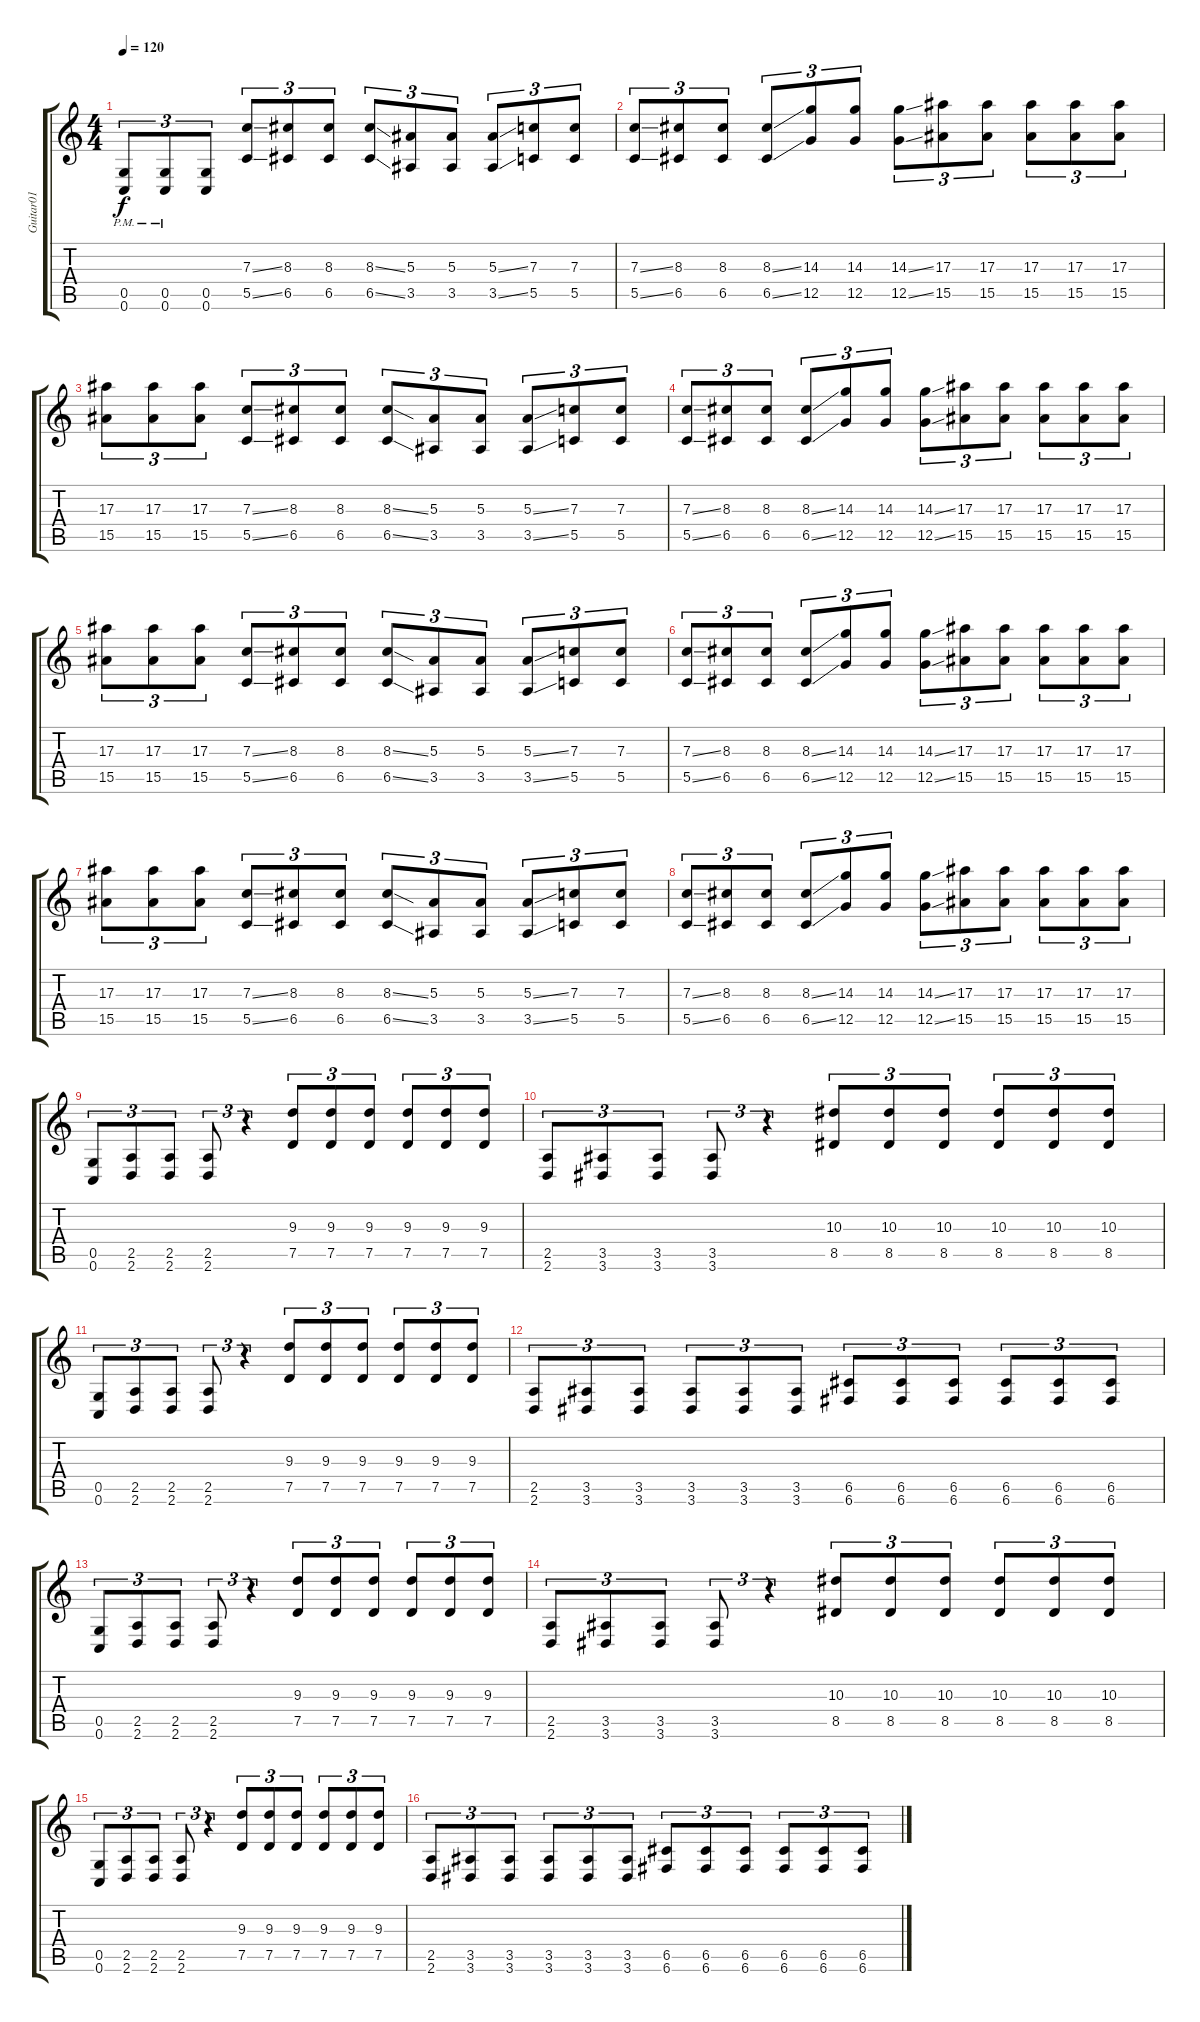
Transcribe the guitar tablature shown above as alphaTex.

\track ("Guitar01" "Guitar01") {instrument overdrivenguitar}
\staff {score tabs}
\tuning (D4 A3 F3 C3 G2 C2) {hide}
\ts (4 4)
\tempo 120
\clef g2
\ks c
(0.5{pm} 0.6{pm}).8{tu (3 2) dy f} (0.5{pm} 0.6{pm}).8{tu (3 2)} (0.5 0.6).8{tu (3 2)} (7.3{ss} 5.5{ss}).8{tu (3 2)} (8.3 6.5).8{tu (3 2)} (8.3 6.5).8{tu (3 2)} (8.3{ss} 6.5{ss}).8{tu (3 2)} (5.3 3.5).8{tu (3 2)} (5.3 3.5).8{tu (3 2)} (5.3{ss} 3.5{ss}).8{tu (3 2)} (7.3 5.5).8{tu (3 2)} (7.3 5.5).8{tu (3 2)} |
(7.3{ss} 5.5{ss}).8{tu (3 2)} (8.3 6.5).8{tu (3 2)} (8.3 6.5).8{tu (3 2)} (8.3{ss} 6.5{ss}).8{tu (3 2)} (14.3 12.5).8{tu (3 2)} (14.3 12.5).8{tu (3 2)} (14.3{ss} 12.5{ss}).8{tu (3 2)} (17.3 15.5).8{tu (3 2)} (17.3 15.5).8{tu (3 2)} (17.3 15.5).8{tu (3 2)} (17.3 15.5).8{tu (3 2)} (17.3 15.5).8{tu (3 2)} |
(17.3 15.5).8{tu (3 2)} (17.3 15.5).8{tu (3 2)} (17.3 15.5).8{tu (3 2)} (7.3{ss} 5.5{ss}).8{tu (3 2)} (8.3 6.5).8{tu (3 2)} (8.3 6.5).8{tu (3 2)} (8.3{ss} 6.5{ss}).8{tu (3 2)} (5.3 3.5).8{tu (3 2)} (5.3 3.5).8{tu (3 2)} (5.3{ss} 3.5{ss}).8{tu (3 2)} (7.3 5.5).8{tu (3 2)} (7.3 5.5).8{tu (3 2)} |
(7.3{ss} 5.5{ss}).8{tu (3 2)} (8.3 6.5).8{tu (3 2)} (8.3 6.5).8{tu (3 2)} (8.3{ss} 6.5{ss}).8{tu (3 2)} (14.3 12.5).8{tu (3 2)} (14.3 12.5).8{tu (3 2)} (14.3{ss} 12.5{ss}).8{tu (3 2)} (17.3 15.5).8{tu (3 2)} (17.3 15.5).8{tu (3 2)} (17.3 15.5).8{tu (3 2)} (17.3 15.5).8{tu (3 2)} (17.3 15.5).8{tu (3 2)} |
(17.3 15.5).8{tu (3 2)} (17.3 15.5).8{tu (3 2)} (17.3 15.5).8{tu (3 2)} (7.3{ss} 5.5{ss}).8{tu (3 2)} (8.3 6.5).8{tu (3 2)} (8.3 6.5).8{tu (3 2)} (8.3{ss} 6.5{ss}).8{tu (3 2)} (5.3 3.5).8{tu (3 2)} (5.3 3.5).8{tu (3 2)} (5.3{ss} 3.5{ss}).8{tu (3 2)} (7.3 5.5).8{tu (3 2)} (7.3 5.5).8{tu (3 2)} |
(7.3{ss} 5.5{ss}).8{tu (3 2)} (8.3 6.5).8{tu (3 2)} (8.3 6.5).8{tu (3 2)} (8.3{ss} 6.5{ss}).8{tu (3 2)} (14.3 12.5).8{tu (3 2)} (14.3 12.5).8{tu (3 2)} (14.3{ss} 12.5{ss}).8{tu (3 2)} (17.3 15.5).8{tu (3 2)} (17.3 15.5).8{tu (3 2)} (17.3 15.5).8{tu (3 2)} (17.3 15.5).8{tu (3 2)} (17.3 15.5).8{tu (3 2)} |
(17.3 15.5).8{tu (3 2)} (17.3 15.5).8{tu (3 2)} (17.3 15.5).8{tu (3 2)} (7.3{ss} 5.5{ss}).8{tu (3 2)} (8.3 6.5).8{tu (3 2)} (8.3 6.5).8{tu (3 2)} (8.3{ss} 6.5{ss}).8{tu (3 2)} (5.3 3.5).8{tu (3 2)} (5.3 3.5).8{tu (3 2)} (5.3{ss} 3.5{ss}).8{tu (3 2)} (7.3 5.5).8{tu (3 2)} (7.3 5.5).8{tu (3 2)} |
(7.3{ss} 5.5{ss}).8{tu (3 2)} (8.3 6.5).8{tu (3 2)} (8.3 6.5).8{tu (3 2)} (8.3{ss} 6.5{ss}).8{tu (3 2)} (14.3 12.5).8{tu (3 2)} (14.3 12.5).8{tu (3 2)} (14.3{ss} 12.5{ss}).8{tu (3 2)} (17.3 15.5).8{tu (3 2)} (17.3 15.5).8{tu (3 2)} (17.3 15.5).8{tu (3 2)} (17.3 15.5).8{tu (3 2)} (17.3 15.5).8{tu (3 2)} |
(0.5 0.6).8{tu (3 2)} (2.5 2.6).8{tu (3 2)} (2.5 2.6).8{tu (3 2)} (2.5 2.6).8{tu (3 2)} r.4{tu (3 2)} (9.3 7.5).8{tu (3 2)} (9.3 7.5).8{tu (3 2)} (9.3 7.5).8{tu (3 2)} (9.3 7.5).8{tu (3 2)} (9.3 7.5).8{tu (3 2)} (9.3 7.5).8{tu (3 2)} |
(2.5 2.6).8{tu (3 2)} (3.5 3.6).8{tu (3 2)} (3.5 3.6).8{tu (3 2)} (3.5 3.6).8{tu (3 2)} r.4{tu (3 2)} (10.3 8.5).8{tu (3 2)} (10.3 8.5).8{tu (3 2)} (10.3 8.5).8{tu (3 2)} (10.3 8.5).8{tu (3 2)} (10.3 8.5).8{tu (3 2)} (10.3 8.5).8{tu (3 2)} |
(0.5 0.6).8{tu (3 2)} (2.5 2.6).8{tu (3 2)} (2.5 2.6).8{tu (3 2)} (2.5 2.6).8{tu (3 2)} r.4{tu (3 2)} (9.3 7.5).8{tu (3 2)} (9.3 7.5).8{tu (3 2)} (9.3 7.5).8{tu (3 2)} (9.3 7.5).8{tu (3 2)} (9.3 7.5).8{tu (3 2)} (9.3 7.5).8{tu (3 2)} |
(2.5 2.6).8{tu (3 2)} (3.5 3.6).8{tu (3 2)} (3.5 3.6).8{tu (3 2)} (3.5 3.6).8{tu (3 2)} (3.5 3.6).8{tu (3 2)} (3.5 3.6).8{tu (3 2)} (6.5 6.6).8{tu (3 2)} (6.5 6.6).8{tu (3 2)} (6.5 6.6).8{tu (3 2)} (6.5 6.6).8{tu (3 2)} (6.5 6.6).8{tu (3 2)} (6.5 6.6).8{tu (3 2)} |
(0.5 0.6).8{tu (3 2)} (2.5 2.6).8{tu (3 2)} (2.5 2.6).8{tu (3 2)} (2.5 2.6).8{tu (3 2)} r.4{tu (3 2)} (9.3 7.5).8{tu (3 2)} (9.3 7.5).8{tu (3 2)} (9.3 7.5).8{tu (3 2)} (9.3 7.5).8{tu (3 2)} (9.3 7.5).8{tu (3 2)} (9.3 7.5).8{tu (3 2)} |
(2.5 2.6).8{tu (3 2)} (3.5 3.6).8{tu (3 2)} (3.5 3.6).8{tu (3 2)} (3.5 3.6).8{tu (3 2)} r.4{tu (3 2)} (10.3 8.5).8{tu (3 2)} (10.3 8.5).8{tu (3 2)} (10.3 8.5).8{tu (3 2)} (10.3 8.5).8{tu (3 2)} (10.3 8.5).8{tu (3 2)} (10.3 8.5).8{tu (3 2)} |
(0.5 0.6).8{tu (3 2)} (2.5 2.6).8{tu (3 2)} (2.5 2.6).8{tu (3 2)} (2.5 2.6).8{tu (3 2)} r.4{tu (3 2)} (9.3 7.5).8{tu (3 2)} (9.3 7.5).8{tu (3 2)} (9.3 7.5).8{tu (3 2)} (9.3 7.5).8{tu (3 2)} (9.3 7.5).8{tu (3 2)} (9.3 7.5).8{tu (3 2)} |
(2.5 2.6).8{tu (3 2)} (3.5 3.6).8{tu (3 2)} (3.5 3.6).8{tu (3 2)} (3.5 3.6).8{tu (3 2)} (3.5 3.6).8{tu (3 2)} (3.5 3.6).8{tu (3 2)} (6.5 6.6).8{tu (3 2)} (6.5 6.6).8{tu (3 2)} (6.5 6.6).8{tu (3 2)} (6.5 6.6).8{tu (3 2)} (6.5 6.6).8{tu (3 2)} (6.5 6.6).8{tu (3 2)}
